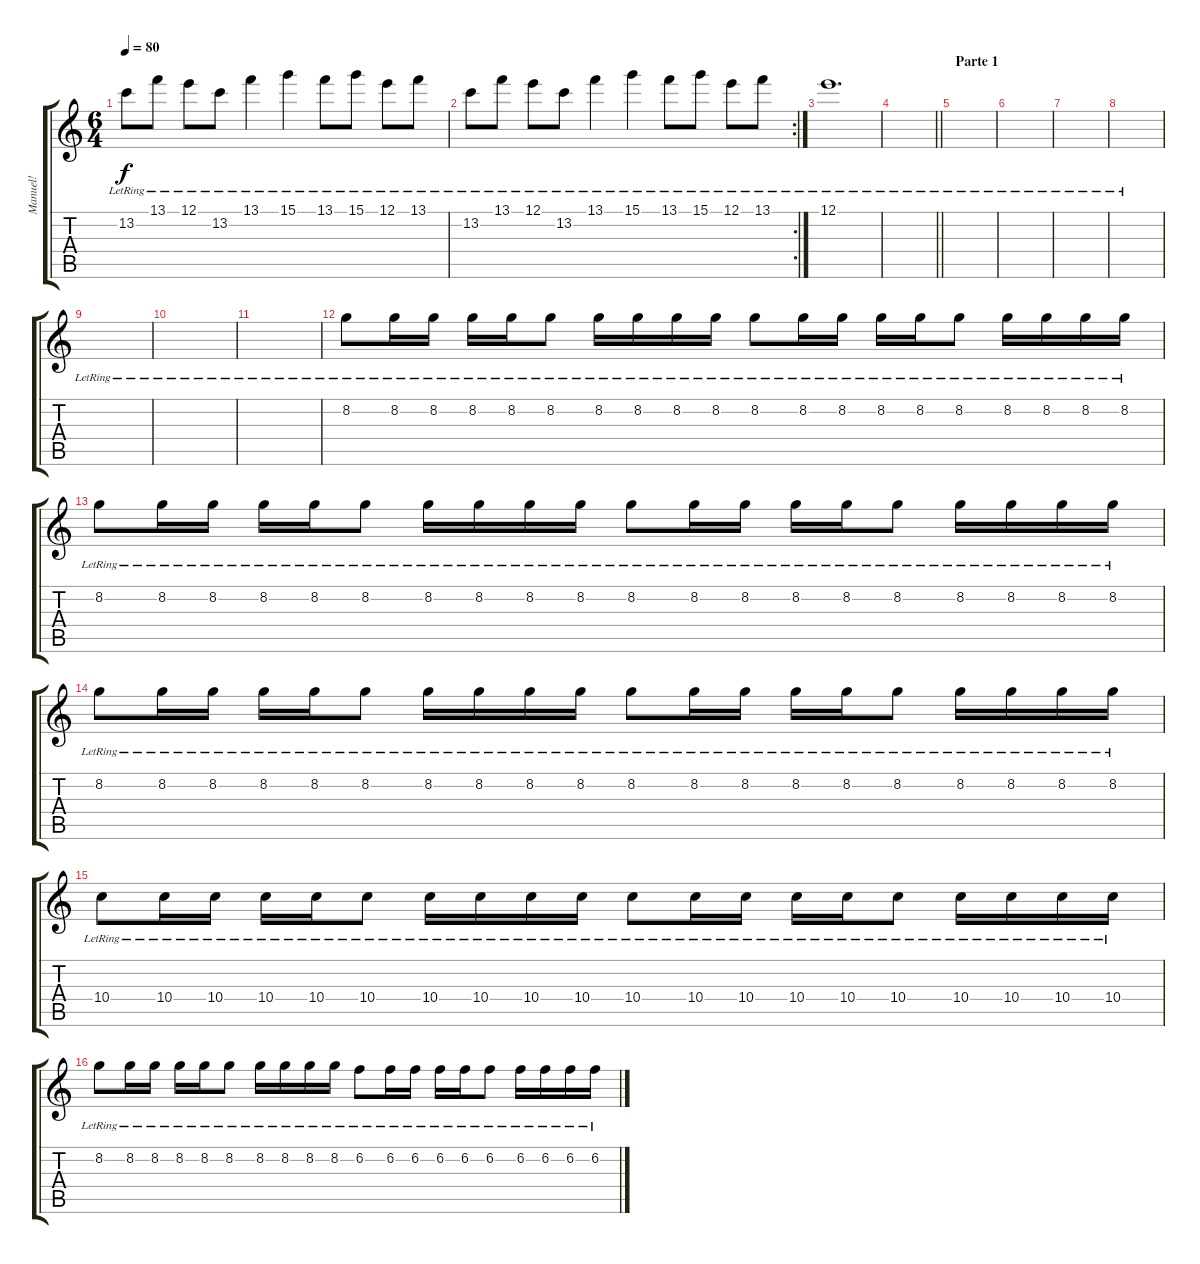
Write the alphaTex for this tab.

\track ("Manuel!" "Manuel!") {instrument electricguitarclean}
\staff {score tabs}
\tuning (E4 B3 G3 D3 A2 E2) {hide}
\ts (6 4)
\tempo 80
\clef g2
\ks c
13.2{lr}.8{dy f} 13.1{lr}.8 12.1{lr}.8 13.2{lr}.8 13.1{lr}.4 15.1{lr}.4 13.1{lr}.8 15.1{lr}.8 12.1{lr}.8 13.1{lr}.8 |
\rc 2
13.2{lr}.8 13.1{lr}.8 12.1{lr}.8 13.2{lr}.8 13.1{lr}.4 15.1{lr}.4 13.1{lr}.8 15.1{lr}.8 12.1{lr}.8 13.1{lr}.8 |
12.1{lr}.1{d} |
\barLineRight lightlight
|
\section ("" "Parte 1")
|
|
|
|
|
|
|
8.2{lr}.8 8.2{lr}.16 8.2{lr}.16 8.2{lr}.16 8.2{lr}.16 8.2{lr}.8 8.2{lr}.16 8.2{lr}.16 8.2{lr}.16 8.2{lr}.16 8.2{lr}.8 8.2{lr}.16 8.2{lr}.16 8.2{lr}.16 8.2{lr}.16 8.2{lr}.8 8.2{lr}.16 8.2{lr}.16 8.2{lr}.16 8.2{lr}.16 |
8.2{lr}.8 8.2{lr}.16 8.2{lr}.16 8.2{lr}.16 8.2{lr}.16 8.2{lr}.8 8.2{lr}.16 8.2{lr}.16 8.2{lr}.16 8.2{lr}.16 8.2{lr}.8 8.2{lr}.16 8.2{lr}.16 8.2{lr}.16 8.2{lr}.16 8.2{lr}.8 8.2{lr}.16 8.2{lr}.16 8.2{lr}.16 8.2{lr}.16 |
8.2{lr}.8 8.2{lr}.16 8.2{lr}.16 8.2{lr}.16 8.2{lr}.16 8.2{lr}.8 8.2{lr}.16 8.2{lr}.16 8.2{lr}.16 8.2{lr}.16 8.2{lr}.8 8.2{lr}.16 8.2{lr}.16 8.2{lr}.16 8.2{lr}.16 8.2{lr}.8 8.2{lr}.16 8.2{lr}.16 8.2{lr}.16 8.2{lr}.16 |
10.4{lr}.8 10.4{lr}.16 10.4{lr}.16 10.4{lr}.16 10.4{lr}.16 10.4{lr}.8 10.4{lr}.16 10.4{lr}.16 10.4{lr}.16 10.4{lr}.16 10.4{lr}.8 10.4{lr}.16 10.4{lr}.16 10.4{lr}.16 10.4{lr}.16 10.4{lr}.8 10.4{lr}.16 10.4{lr}.16 10.4{lr}.16 10.4{lr}.16 |
8.2{lr}.8 8.2{lr}.16 8.2{lr}.16 8.2{lr}.16 8.2{lr}.16 8.2{lr}.8 8.2{lr}.16 8.2{lr}.16 8.2{lr}.16 8.2{lr}.16 6.2{lr}.8 6.2{lr}.16 6.2{lr}.16 6.2{lr}.16 6.2{lr}.16 6.2{lr}.8 6.2{lr}.16 6.2{lr}.16 6.2{lr}.16 6.2{lr}.16
